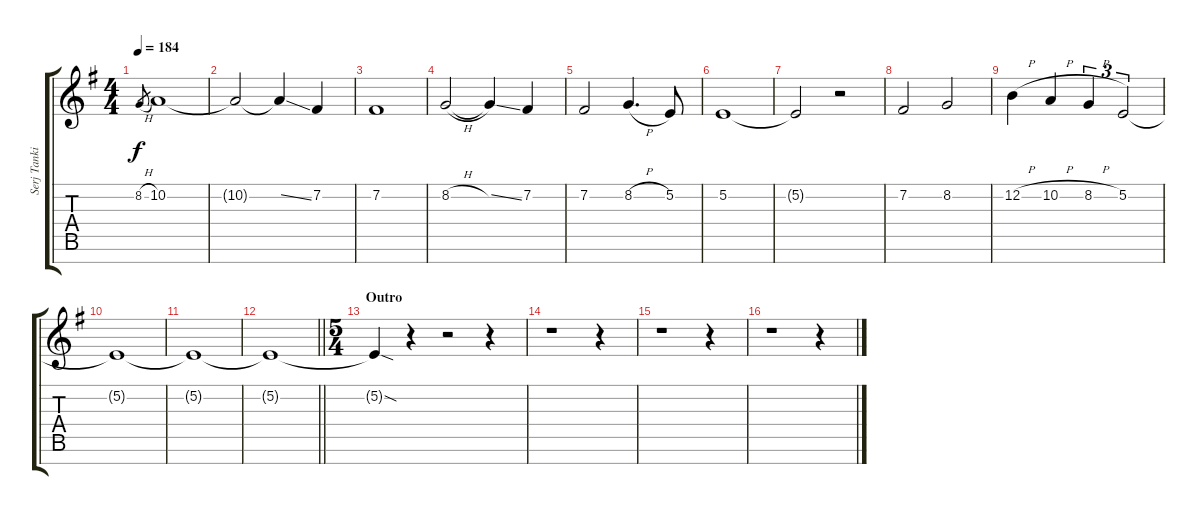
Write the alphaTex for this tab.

\track ("Serj Tankian [Vocals]" "Serj Tanki") {instrument clarinet}
\staff {score tabs}
\tuning (E4 B3 G3 D3 A2 E2 B1) {hide}
\ts (4 4)
\tempo 184
\clef g2
\ks eminor
8.2{h}.8{gr dy f} 10.2.1 |
10.2{t}.2 10.2{ss t}.4 7.2.4 |
7.2.1 |
8.2{h}.2 8.2{ss t}.4 7.2.4 |
7.2.2 8.2{h}.4{d} 5.2.8 |
5.2.1 |
5.2{t}.2 r.2 |
7.2.2 8.2.2 |
12.2{h}.4 10.2{h}.4 8.2{h}.4{tu (3 2)} 5.2.2{tu (3 2)} |
5.2{t}.1 |
5.2{t}.1 |
\barLineRight lightlight
5.2{t}.1 |
\ts (5 4)
\section ("" "Outro")
5.2{sod t}.4 r.4 r.2 r.4 |
r.1 r.4 |
r.1 r.4 |
r.1 r.4
